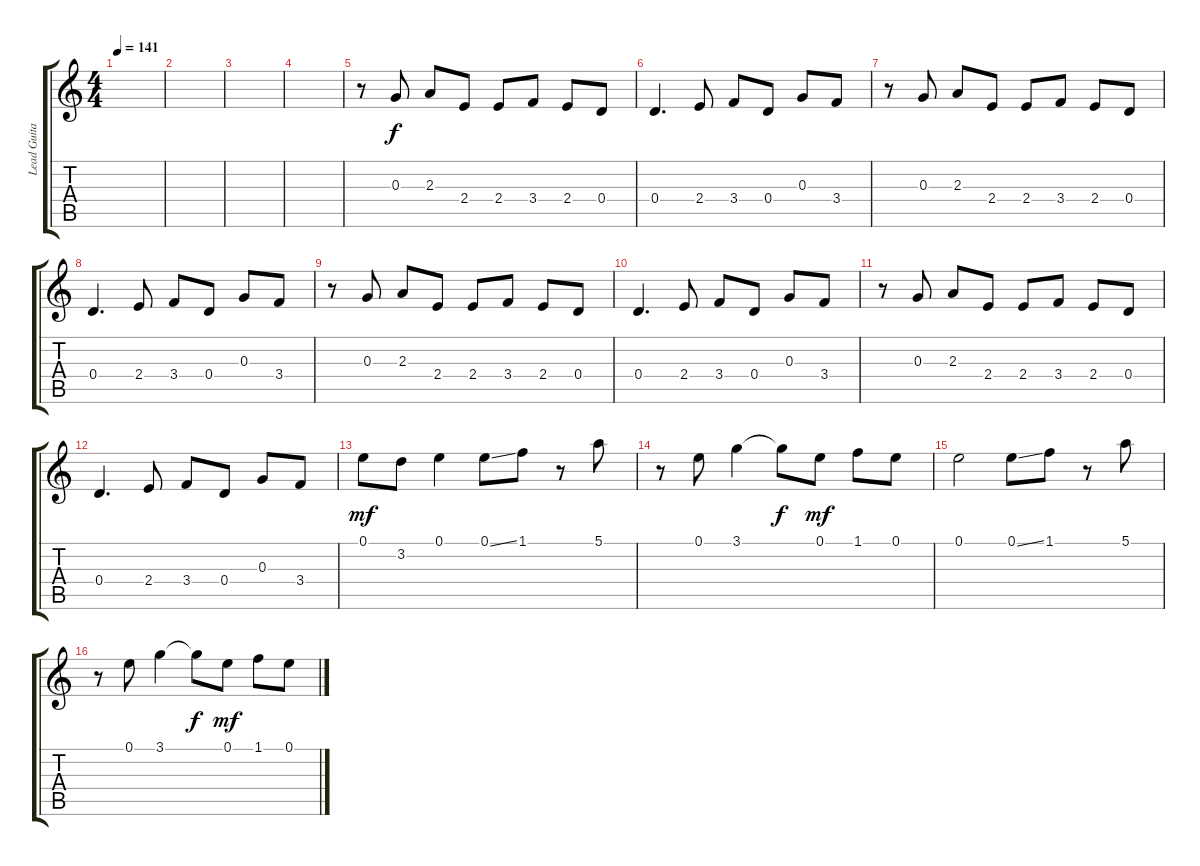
\track ("Lead Guitar 2" "Lead Guita") {instrument distortionguitar}
\staff {score tabs}
\tuning (E4 B3 G3 D3 A2 E2) {hide}
\ts (4 4)
\tempo 141
\clef g2
\ks c
|
|
|
|
r.8 0.3.8 2.3.8 2.4.8 2.4.8 3.4.8 2.4.8 0.4.8 |
0.4.4{d} 2.4.8 3.4.8 0.4.8 0.3.8 3.4.8 |
r.8 0.3.8 2.3.8 2.4.8 2.4.8 3.4.8 2.4.8 0.4.8 |
0.4.4{d} 2.4.8 3.4.8 0.4.8 0.3.8 3.4.8 |
r.8 0.3.8 2.3.8 2.4.8 2.4.8 3.4.8 2.4.8 0.4.8 |
0.4.4{d} 2.4.8 3.4.8 0.4.8 0.3.8 3.4.8 |
r.8 0.3.8 2.3.8 2.4.8 2.4.8 3.4.8 2.4.8 0.4.8 |
0.4.4{d} 2.4.8 3.4.8 0.4.8 0.3.8 3.4.8 |
0.1.8{dy mf} 3.2.8 0.1.4 0.1{ss}.8 1.1.8 r.8 5.1.8 |
r.8 0.1.8 3.1.4 3.1{t}.8{dy f} 0.1.8{dy mf} 1.1.8 0.1.8 |
0.1.2 0.1{ss}.8 1.1.8 r.8 5.1.8 |
r.8 0.1.8 3.1.4 3.1{t}.8{dy f} 0.1.8{dy mf} 1.1.8 0.1.8
